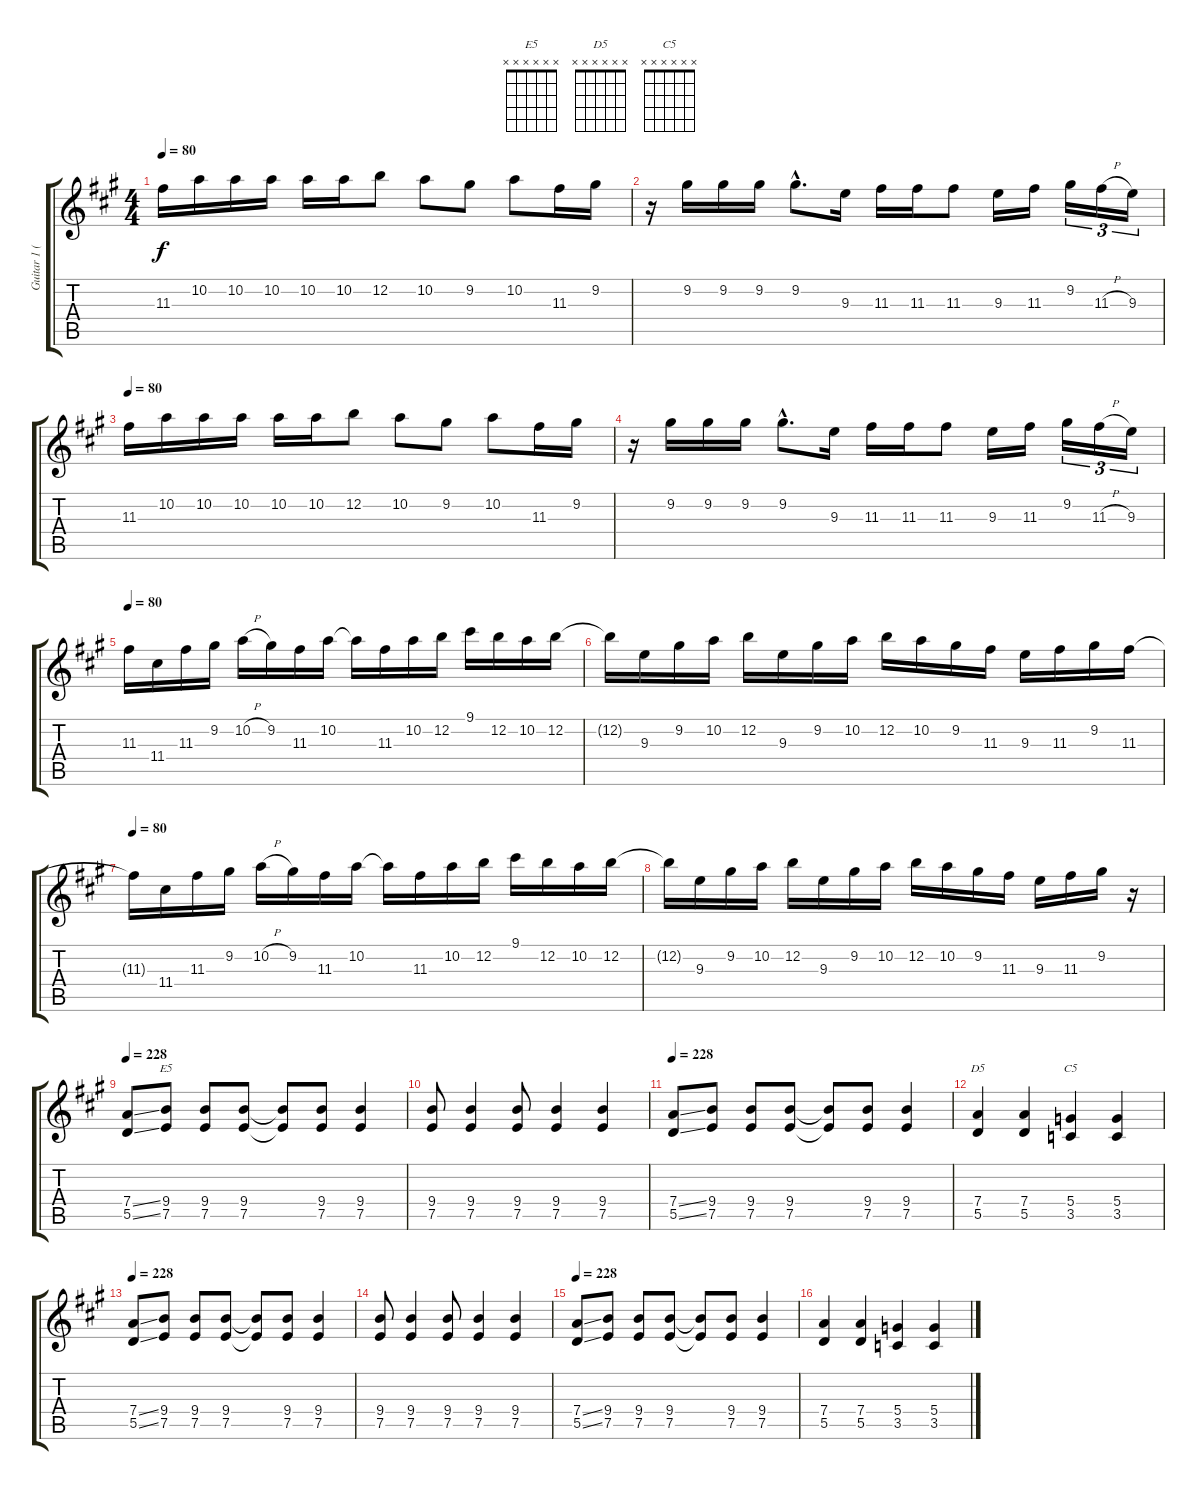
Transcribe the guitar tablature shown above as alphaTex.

\track ("Guitar 1 (Janick)" "Guitar 1 (") {instrument distortionguitar}
\staff {score tabs}
\tuning (E4 B3 G3 D3 A2 E2) {hide}
\chord ("E5" x x x x x x) {firstfret 0}
\chord ("D5" x x x x x x) {firstfret 0}
\chord ("C5" x x x x x x) {firstfret 0}
\ts (4 4)
\tempo 80
\clef g2
\ks f#minor
11.3.16{dy f} 10.2.16 10.2.16 10.2.16 10.2.16 10.2.16 12.2.8 10.2.8 9.2.8 10.2.8 11.3.16 9.2.16 |
r.16 9.2.16 9.2.16 9.2.16 9.2{hac}.8{d} 9.3.16 11.3.16 11.3.16 11.3.8 9.3.16 11.3.16 9.2.16{tu (3 2)} 11.3{h}.16{tu (3 2)} 9.3.16{tu (3 2)} |
\tempo 80
11.3.16 10.2.16 10.2.16 10.2.16 10.2.16 10.2.16 12.2.8 10.2.8 9.2.8 10.2.8 11.3.16 9.2.16 |
r.16 9.2.16 9.2.16 9.2.16 9.2{hac}.8{d} 9.3.16 11.3.16 11.3.16 11.3.8 9.3.16 11.3.16 9.2.16{tu (3 2)} 11.3{h}.16{tu (3 2)} 9.3.16{tu (3 2)} |
\tempo 80
11.3.16 11.4.16 11.3.16 9.2.16 10.2{h}.16 9.2.16 11.3.16 10.2.16 10.2{t}.16 11.3.16 10.2.16 12.2.16 9.1.16 12.2.16 10.2.16 12.2.16 |
12.2{t}.16 9.3.16 9.2.16 10.2.16 12.2.16 9.3.16 9.2.16 10.2.16 12.2.16 10.2.16 9.2.16 11.3.16 9.3.16 11.3.16 9.2.16 11.3.16 |
\tempo 80
11.3{t}.16 11.4.16 11.3.16 9.2.16 10.2{h}.16 9.2.16 11.3.16 10.2.16 10.2{t}.16 11.3.16 10.2.16 12.2.16 9.1.16 12.2.16 10.2.16 12.2.16 |
12.2{t}.16 9.3.16 9.2.16 10.2.16 12.2.16 9.3.16 9.2.16 10.2.16 12.2.16 10.2.16 9.2.16 11.3.16 9.3.16 11.3.16 9.2.16 r.16 |
\tempo 228
(7.4{ss} 5.5{ss}).8 (9.4 7.5).8{ch "E5"} (9.4 7.5).8 (9.4 7.5).8 (9.4{t} 7.5{t}).8 (9.4 7.5).8 (9.4 7.5).4 |
(9.4 7.5).8 (9.4 7.5).4 (9.4 7.5).8 (9.4 7.5).4 (9.4 7.5).4 |
\tempo 228
(7.4{ss} 5.5{ss}).8 (9.4 7.5).8 (9.4 7.5).8 (9.4 7.5).8 (9.4{t} 7.5{t}).8 (9.4 7.5).8 (9.4 7.5).4 |
(7.4 5.5).4{ch "D5"} (7.4 5.5).4 (5.4 3.5).4{ch "C5"} (5.4 3.5).4 |
\tempo 228
(7.4{ss} 5.5{ss}).8 (9.4 7.5).8 (9.4 7.5).8 (9.4 7.5).8 (9.4{t} 7.5{t}).8 (9.4 7.5).8 (9.4 7.5).4 |
(9.4 7.5).8 (9.4 7.5).4 (9.4 7.5).8 (9.4 7.5).4 (9.4 7.5).4 |
\tempo 228
(7.4{ss} 5.5{ss}).8 (9.4 7.5).8 (9.4 7.5).8 (9.4 7.5).8 (9.4{t} 7.5{t}).8 (9.4 7.5).8 (9.4 7.5).4 |
(7.4 5.5).4 (7.4 5.5).4 (5.4 3.5).4 (5.4 3.5).4
